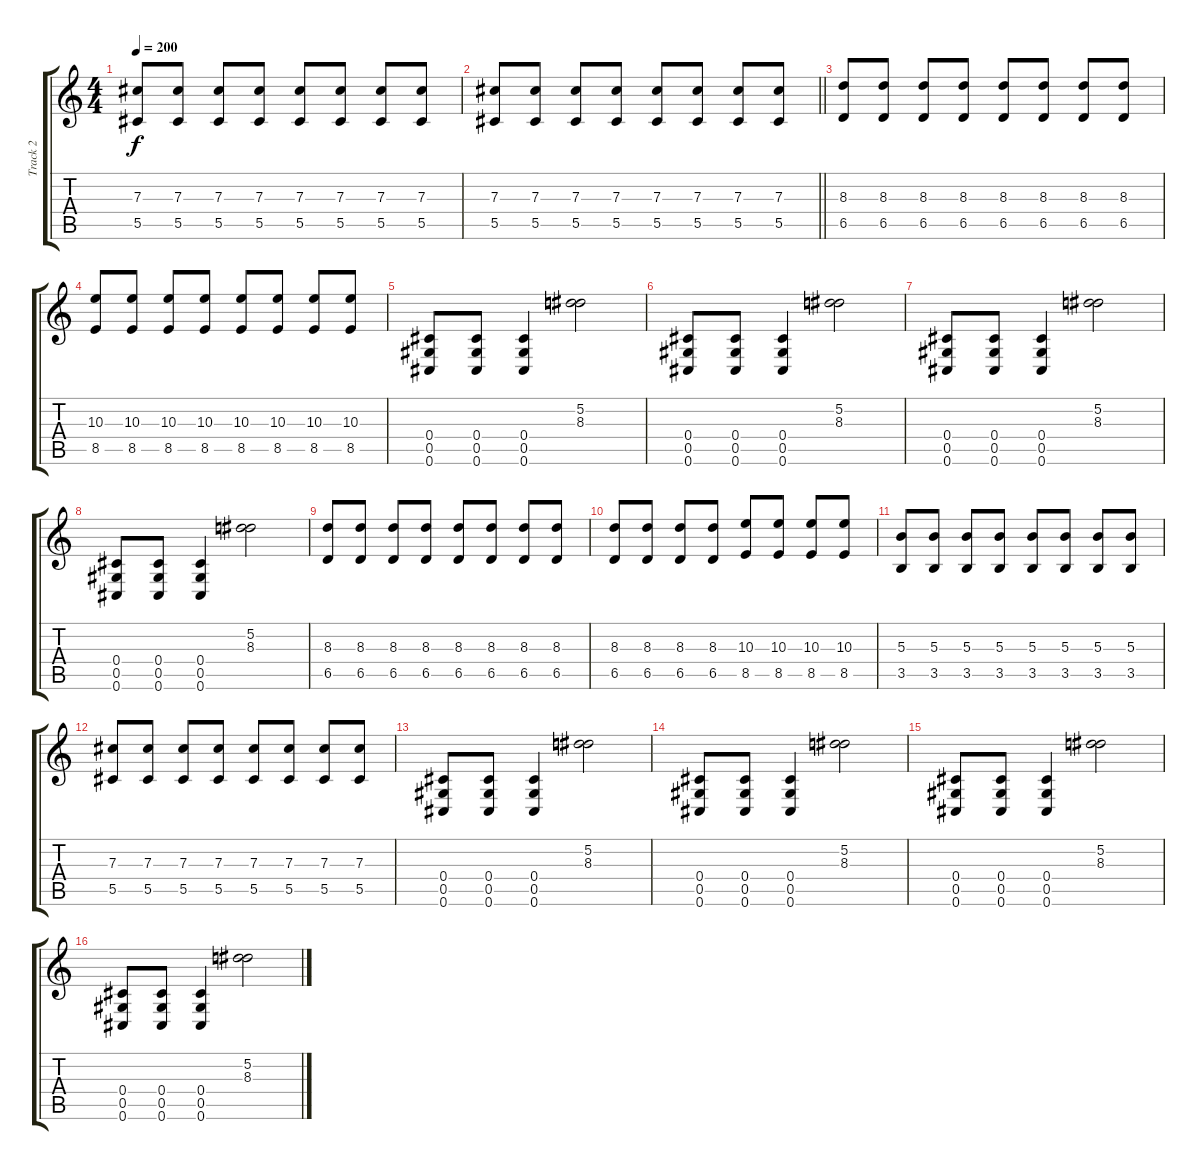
\track ("Track 2" "Track 2") {instrument distortionguitar}
\staff {score tabs}
\tuning (Eb4 Bb3 Gb3 Db3 Ab2 Db2) {hide}
\ts (4 4)
\tempo 200
\clef g2
\ks c
(7.3 5.5).8{dy f} (7.3 5.5).8 (7.3 5.5).8 (7.3 5.5).8 (7.3 5.5).8 (7.3 5.5).8 (7.3 5.5).8 (7.3 5.5).8 |
\barLineRight lightlight
(7.3 5.5).8 (7.3 5.5).8 (7.3 5.5).8 (7.3 5.5).8 (7.3 5.5).8 (7.3 5.5).8 (7.3 5.5).8 (7.3 5.5).8 |
(8.3 6.5).8 (8.3 6.5).8 (8.3 6.5).8 (8.3 6.5).8 (8.3 6.5).8 (8.3 6.5).8 (8.3 6.5).8 (8.3 6.5).8 |
(10.3 8.5).8 (10.3 8.5).8 (10.3 8.5).8 (10.3 8.5).8 (10.3 8.5).8 (10.3 8.5).8 (10.3 8.5).8 (10.3 8.5).8 |
(0.4 0.5 0.6).8 (0.4 0.5 0.6).8 (0.4 0.5 0.6).4 (5.2 8.3).2 |
(0.4 0.5 0.6).8 (0.4 0.5 0.6).8 (0.4 0.5 0.6).4 (5.2 8.3).2 |
(0.4 0.5 0.6).8 (0.4 0.5 0.6).8 (0.4 0.5 0.6).4 (5.2 8.3).2 |
(0.4 0.5 0.6).8 (0.4 0.5 0.6).8 (0.4 0.5 0.6).4 (5.2 8.3).2 |
(8.3 6.5).8 (8.3 6.5).8 (8.3 6.5).8 (8.3 6.5).8 (8.3 6.5).8 (8.3 6.5).8 (8.3 6.5).8 (8.3 6.5).8 |
(8.3 6.5).8 (8.3 6.5).8 (8.3 6.5).8 (8.3 6.5).8 (10.3 8.5).8 (10.3 8.5).8 (10.3 8.5).8 (10.3 8.5).8 |
(5.3 3.5).8 (5.3 3.5).8 (5.3 3.5).8 (5.3 3.5).8 (5.3 3.5).8 (5.3 3.5).8 (5.3 3.5).8 (5.3 3.5).8 |
(7.3 5.5).8 (7.3 5.5).8 (7.3 5.5).8 (7.3 5.5).8 (7.3 5.5).8 (7.3 5.5).8 (7.3 5.5).8 (7.3 5.5).8 |
(0.4 0.5 0.6).8 (0.4 0.5 0.6).8 (0.4 0.5 0.6).4 (5.2 8.3).2 |
(0.4 0.5 0.6).8 (0.4 0.5 0.6).8 (0.4 0.5 0.6).4 (5.2 8.3).2 |
(0.4 0.5 0.6).8 (0.4 0.5 0.6).8 (0.4 0.5 0.6).4 (5.2 8.3).2 |
(0.4 0.5 0.6).8 (0.4 0.5 0.6).8 (0.4 0.5 0.6).4 (5.2 8.3).2
